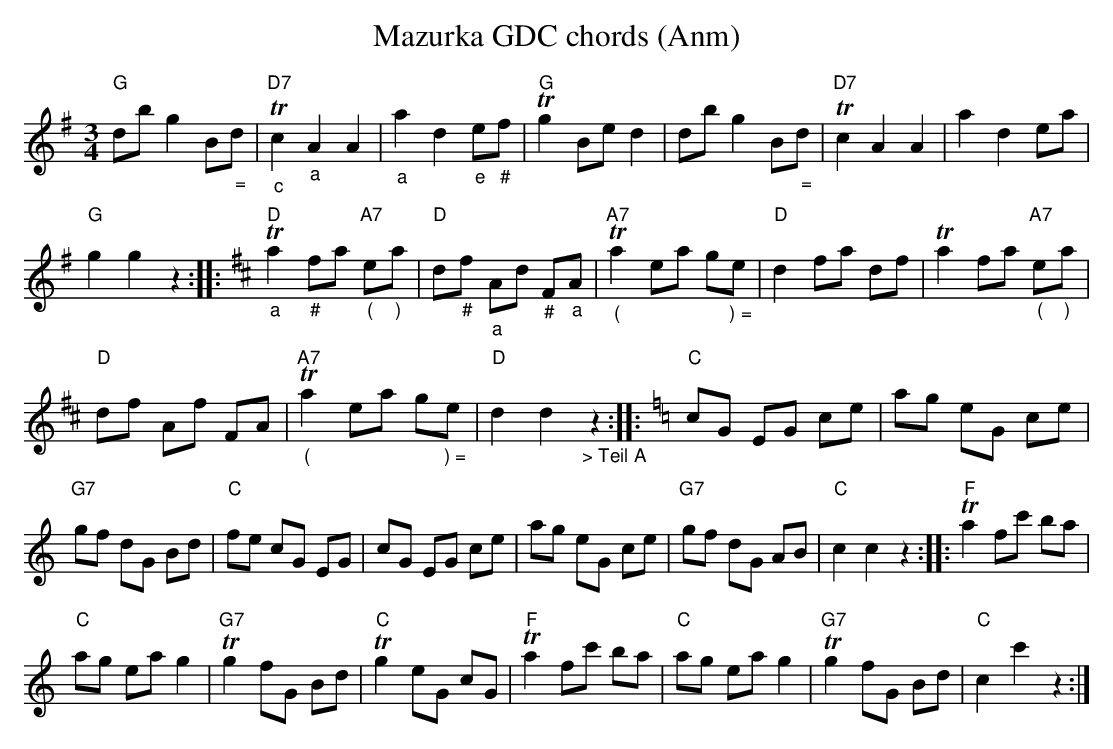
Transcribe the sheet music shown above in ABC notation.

X:1
T:Mazurka GDC chords (Anm)
M:3/4
L:1/8
K:G %%MIDI gchordon
"G"dbg2B"_ ="d | "D7"T"_c"c2"_a"A2A2 | "_a"a2d2"_e"e"_#"f | "G"Tg2Bed2 | dbg2B"_ ="d | "D7"Tc2A2A2 | a2d2ea |
"G"g2g2z2 :: [K:D] "D"T"_a"a2"_#"fa "A7""_("e"_)"a | "D"d"_#"f "_a"Ad "_#"F"_a"A | "A7"T"_("a2 ea g"_) ="e | "D"d2fa df | Ta2fa "A7""_("e"_)"a |
"D"df Af FA | "A7"T"_("a2ea g"_) ="e | "D"d2d2"_> Teil A"z2 :: [K:C] "C"cG EG ce | ag eG ce |
"G7"gf dG Bd | "C"fe cG EG | cG EG ce | ag eG ce | "G7"gf dG AB | "C"c2c2z2 :: "F"Ta2fc' ba |
"C"ag eag2 | "G7"Tg2fG Bd | "C"Tg2eG cG | "F"Ta2fc' ba | "C"ag eag2 | "G7"Tg2fG Bd | "C"c2c'2z2 :|
